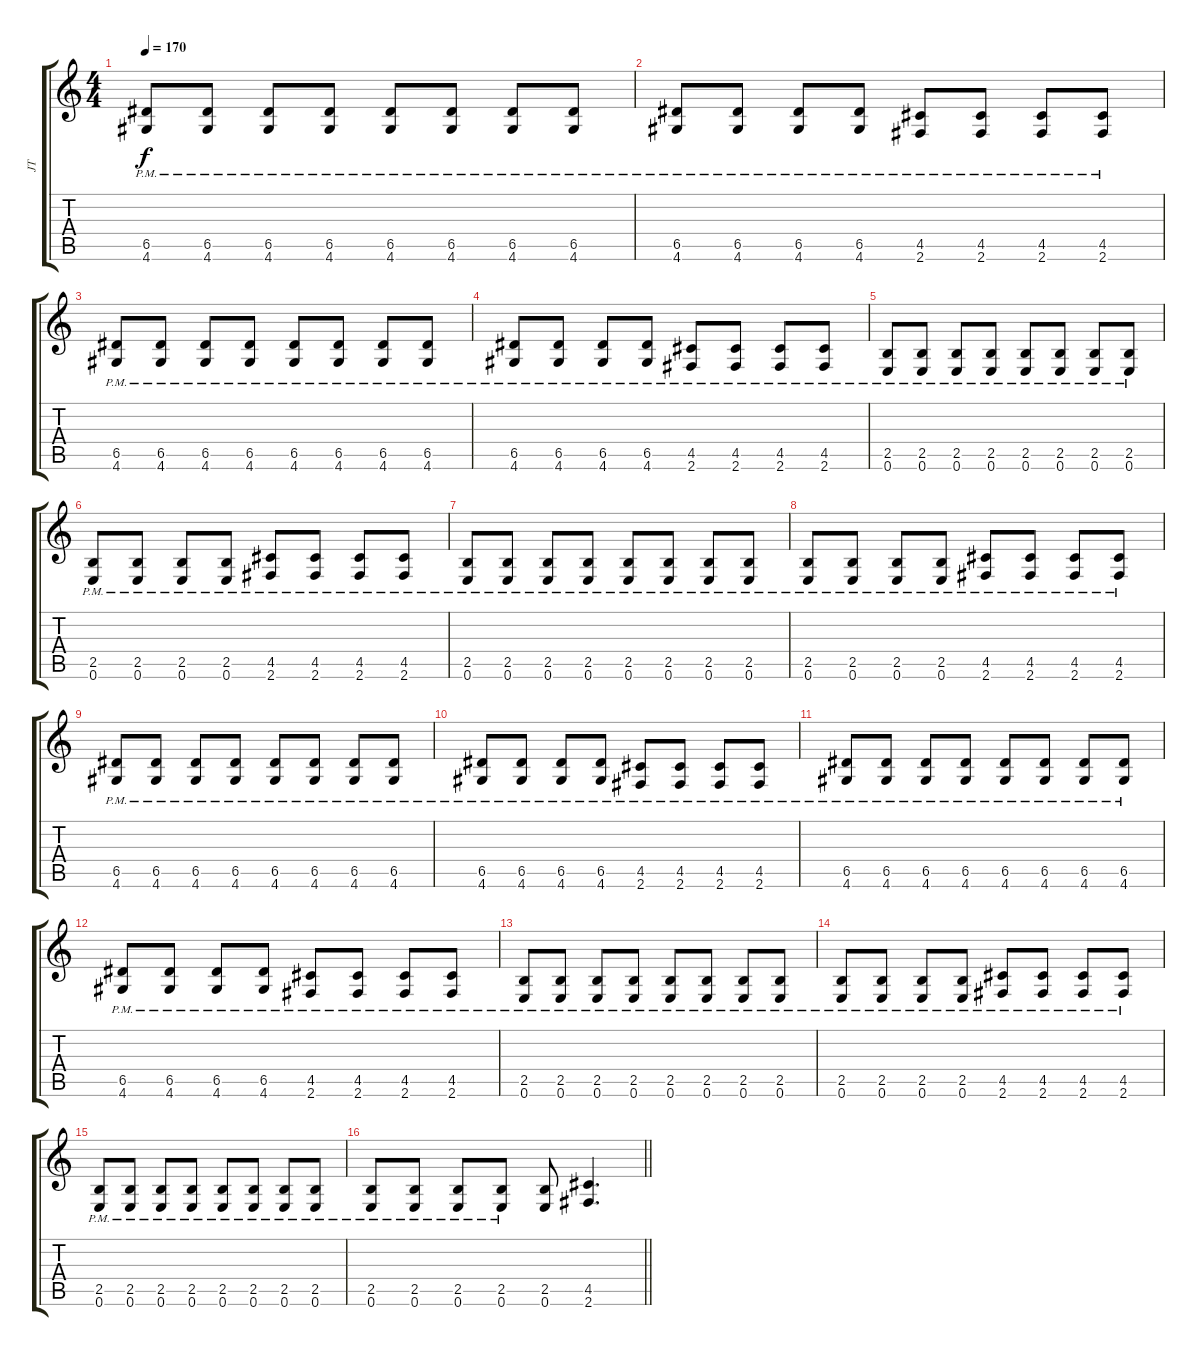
\track ("JT" "JT") {instrument electricguitarmuted}
\staff {score tabs}
\tuning (E4 B3 G3 D3 A2 E2) {hide}
\ts (4 4)
\tempo 170
\clef g2
\ks c
(6.5{pm} 4.6{pm}).8{dy f} (6.5{pm} 4.6{pm}).8 (6.5{pm} 4.6{pm}).8 (6.5{pm} 4.6{pm}).8 (6.5{pm} 4.6{pm}).8 (6.5{pm} 4.6{pm}).8 (6.5{pm} 4.6{pm}).8 (6.5{pm} 4.6{pm}).8 |
(6.5{pm} 4.6{pm}).8 (6.5{pm} 4.6{pm}).8 (6.5{pm} 4.6{pm}).8 (6.5{pm} 4.6{pm}).8 (4.5{pm} 2.6{pm}).8 (4.5{pm} 2.6{pm}).8 (4.5{pm} 2.6{pm}).8 (4.5{pm} 2.6{pm}).8 |
(6.5{pm} 4.6{pm}).8 (6.5{pm} 4.6{pm}).8 (6.5{pm} 4.6{pm}).8 (6.5{pm} 4.6{pm}).8 (6.5{pm} 4.6{pm}).8 (6.5{pm} 4.6{pm}).8 (6.5{pm} 4.6{pm}).8 (6.5{pm} 4.6{pm}).8 |
(6.5{pm} 4.6{pm}).8 (6.5{pm} 4.6{pm}).8 (6.5{pm} 4.6{pm}).8 (6.5{pm} 4.6{pm}).8 (4.5{pm} 2.6{pm}).8 (4.5{pm} 2.6{pm}).8 (4.5{pm} 2.6{pm}).8 (4.5{pm} 2.6{pm}).8 |
(2.5{pm} 0.6{pm}).8 (2.5{pm} 0.6{pm}).8 (2.5{pm} 0.6{pm}).8 (2.5{pm} 0.6{pm}).8 (2.5{pm} 0.6{pm}).8 (2.5{pm} 0.6{pm}).8 (2.5{pm} 0.6{pm}).8 (2.5{pm} 0.6{pm}).8 |
(2.5{pm} 0.6{pm}).8 (2.5{pm} 0.6{pm}).8 (2.5{pm} 0.6{pm}).8 (2.5{pm} 0.6{pm}).8 (4.5{pm} 2.6{pm}).8 (4.5{pm} 2.6{pm}).8 (4.5{pm} 2.6{pm}).8 (4.5{pm} 2.6{pm}).8 |
(2.5{pm} 0.6{pm}).8 (2.5{pm} 0.6{pm}).8 (2.5{pm} 0.6{pm}).8 (2.5{pm} 0.6{pm}).8 (2.5{pm} 0.6{pm}).8 (2.5{pm} 0.6{pm}).8 (2.5{pm} 0.6{pm}).8 (2.5{pm} 0.6{pm}).8 |
(2.5{pm} 0.6{pm}).8 (2.5{pm} 0.6{pm}).8 (2.5{pm} 0.6{pm}).8 (2.5{pm} 0.6{pm}).8 (4.5{pm} 2.6{pm}).8 (4.5{pm} 2.6{pm}).8 (4.5{pm} 2.6{pm}).8 (4.5{pm} 2.6{pm}).8 |
(6.5{pm} 4.6{pm}).8 (6.5{pm} 4.6{pm}).8 (6.5{pm} 4.6{pm}).8 (6.5{pm} 4.6{pm}).8 (6.5{pm} 4.6{pm}).8 (6.5{pm} 4.6{pm}).8 (6.5{pm} 4.6{pm}).8 (6.5{pm} 4.6{pm}).8 |
(6.5{pm} 4.6{pm}).8 (6.5{pm} 4.6{pm}).8 (6.5{pm} 4.6{pm}).8 (6.5{pm} 4.6{pm}).8 (4.5{pm} 2.6{pm}).8 (4.5{pm} 2.6{pm}).8 (4.5{pm} 2.6{pm}).8 (4.5{pm} 2.6{pm}).8 |
(6.5{pm} 4.6{pm}).8 (6.5{pm} 4.6{pm}).8 (6.5{pm} 4.6{pm}).8 (6.5{pm} 4.6{pm}).8 (6.5{pm} 4.6{pm}).8 (6.5{pm} 4.6{pm}).8 (6.5{pm} 4.6{pm}).8 (6.5{pm} 4.6{pm}).8 |
(6.5{pm} 4.6{pm}).8 (6.5{pm} 4.6{pm}).8 (6.5{pm} 4.6{pm}).8 (6.5{pm} 4.6{pm}).8 (4.5{pm} 2.6{pm}).8 (4.5{pm} 2.6{pm}).8 (4.5{pm} 2.6{pm}).8 (4.5{pm} 2.6{pm}).8 |
(2.5{pm} 0.6{pm}).8 (2.5{pm} 0.6{pm}).8 (2.5{pm} 0.6{pm}).8 (2.5{pm} 0.6{pm}).8 (2.5{pm} 0.6{pm}).8 (2.5{pm} 0.6{pm}).8 (2.5{pm} 0.6{pm}).8 (2.5{pm} 0.6{pm}).8 |
(2.5{pm} 0.6{pm}).8 (2.5{pm} 0.6{pm}).8 (2.5{pm} 0.6{pm}).8 (2.5{pm} 0.6{pm}).8 (4.5{pm} 2.6{pm}).8 (4.5{pm} 2.6{pm}).8 (4.5{pm} 2.6{pm}).8 (4.5{pm} 2.6{pm}).8 |
(2.5{pm} 0.6{pm}).8 (2.5{pm} 0.6{pm}).8 (2.5{pm} 0.6{pm}).8 (2.5{pm} 0.6{pm}).8 (2.5{pm} 0.6{pm}).8 (2.5{pm} 0.6{pm}).8 (2.5{pm} 0.6{pm}).8 (2.5{pm} 0.6{pm}).8 |
\barLineRight lightlight
(2.5{pm} 0.6{pm}).8 (2.5{pm} 0.6{pm}).8 (2.5{pm} 0.6{pm}).8 (2.5{pm} 0.6{pm}).8 (2.5 0.6).8 (4.5 2.6).4{d}
